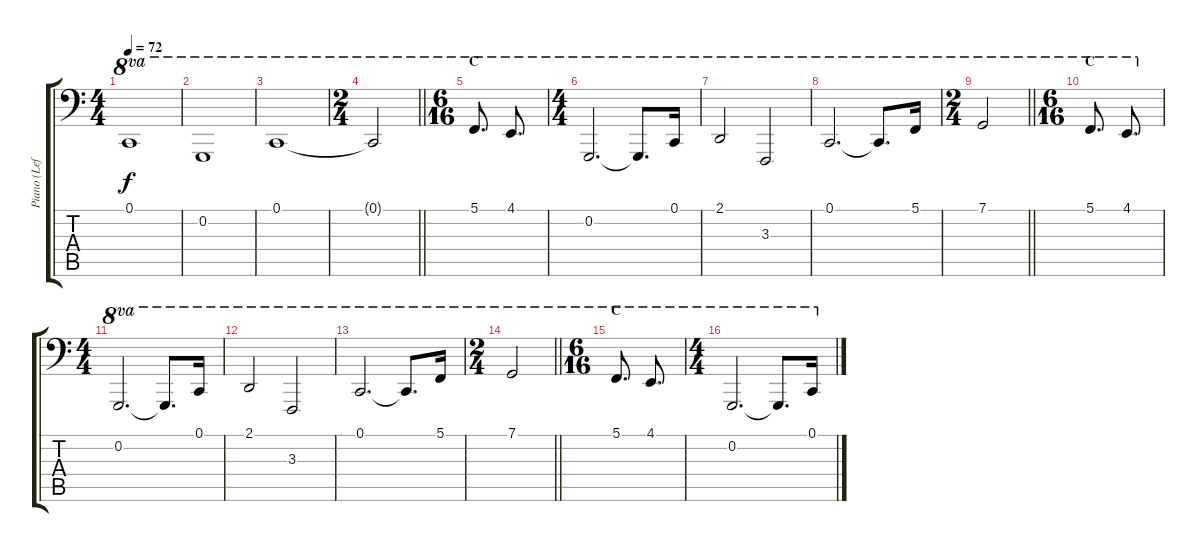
\track ("Piano (Left Hand)" "Piano (Lef") {instrument electricgrandpiano}
\staff {score tabs}
\tuning (C3 G2 D2 A1 E1 B0) {hide}
\ts (4 4)
\tempo 72
\clef f4
\ks c
0.1.1{ot 8va dy f} |
0.2.1{ot 8va} |
0.1.1{ot 8va} |
\ts (2 4)
\barLineRight lightlight
0.1{t}.2{ot 8va} |
\ts (6 16)
\section ("" "C")
5.1.8{d ot 8va} 4.1.8{d ot 8va} |
\ts (4 4)
0.2.2{d ot 8va} 0.2{t}.8{d ot 8va} 0.1.16{ot 8va} |
2.1.2{ot 8va} 3.3.2{ot 8va} |
0.1.2{d ot 8va} 0.1{t}.8{d ot 8va} 5.1.16{ot 8va} |
\ts (2 4)
\barLineRight lightlight
7.1.2{ot 8va} |
\ts (6 16)
\section ("" "C")
5.1.8{d ot 8va} 4.1.8{d ot 8va} |
\ts (4 4)
0.2.2{d ot 8va} 0.2{t}.8{d ot 8va} 0.1.16{ot 8va} |
2.1.2{ot 8va} 3.3.2{ot 8va} |
0.1.2{d ot 8va} 0.1{t}.8{d ot 8va} 5.1.16{ot 8va} |
\ts (2 4)
\barLineRight lightlight
7.1.2{ot 8va} |
\ts (6 16)
\section ("" "C")
5.1.8{d ot 8va} 4.1.8{d ot 8va} |
\ts (4 4)
0.2.2{d ot 8va} 0.2{t}.8{d ot 8va} 0.1.16{ot 8va}
